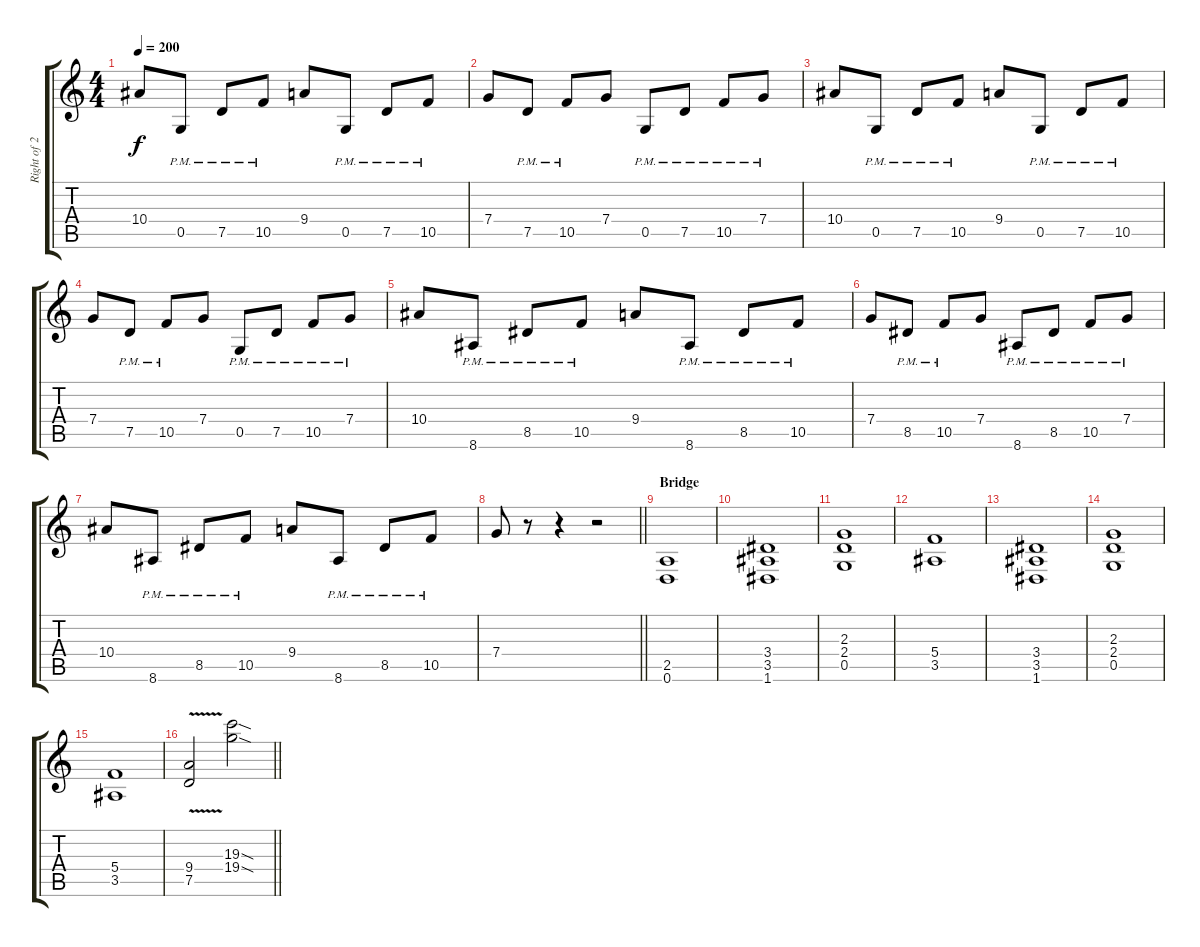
\track ("Right of 2A" "Right of 2") {instrument overdrivenguitar}
\staff {score tabs}
\tuning (D4 A3 F3 C3 G2 D2) {hide}
\ts (4 4)
\tempo 200
\clef g2
\ks c
10.4.8{dy f} 0.5{pm}.8 7.5{pm}.8 10.5{pm}.8 9.4.8 0.5{pm}.8 7.5{pm}.8 10.5{pm}.8 |
7.4.8 7.5{pm}.8 10.5{pm}.8 7.4.8 0.5{pm}.8 7.5{pm}.8 10.5{pm}.8 7.4{pm}.8 |
10.4.8 0.5{pm}.8 7.5{pm}.8 10.5{pm}.8 9.4.8 0.5{pm}.8 7.5{pm}.8 10.5{pm}.8 |
7.4.8 7.5{pm}.8 10.5{pm}.8 7.4.8 0.5{pm}.8 7.5{pm}.8 10.5{pm}.8 7.4{pm}.8 |
10.4.8 8.6{pm}.8 8.5{pm}.8 10.5{pm}.8 9.4.8 8.6{pm}.8 8.5{pm}.8 10.5{pm}.8 |
7.4.8 8.5{pm}.8 10.5{pm}.8 7.4.8 8.6{pm}.8 8.5{pm}.8 10.5{pm}.8 7.4{pm}.8 |
10.4.8 8.6{pm}.8 8.5{pm}.8 10.5{pm}.8 9.4.8 8.6{pm}.8 8.5{pm}.8 10.5{pm}.8 |
\barLineRight lightlight
7.4.8 r.8 r.4 r.2 |
\section ("" "Bridge")
(2.5 0.6).1 |
(3.4 3.5 1.6).1 |
(2.3 2.4 0.5).1 |
(5.4 3.5).1 |
(3.4 3.5 1.6).1 |
(2.3 2.4 0.5).1 |
(5.4 3.5).1 |
\barLineRight lightlight
(9.4{v} 7.5).2 (19.3{sod} 19.4{sod}).2
